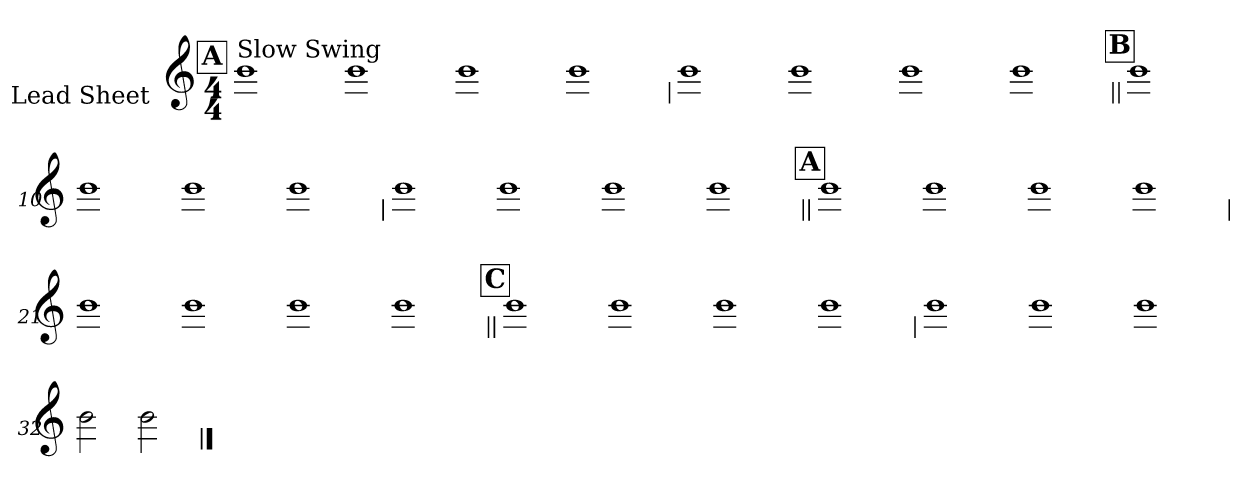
**kern
*part1
*staff1
*I"Lead Sheet
*stria0
*clefG2
*k[]
*C:
*M4/4
!!LO:REH:place=s1:a:t=A
=1||
!LO:TX:a:t=Slow Swing
1b
=2-
1b
=3-
1b
=4-
1b
!!LO:LB:g=z
=5
1b
=6-
1b
=7-
1b
=8-
1b
!!LO:LB:g=z
!!LO:REH:place=s1:a:t=B
=9||
1b
=10-
1b
=11-
1b
=12-
1b
!!LO:LB:g=z
=13
1b
=14-
1b
=15-
1b
=16-
1b
!!LO:LB:g=z
!!LO:REH:place=s1:a:t=A
=17||
1b
=18-
1b
=19-
1b
=20-
1b
!!LO:LB:g=z
=21
1b
=22-
1b
=23-
1b
=24-
1b
!!LO:LB:g=z
!!LO:REH:place=s1:a:t=C
=25||
1b
=26-
1b
=27-
1b
=28-
1b
!!LO:LB:g=z
=29
1b
=30-
1b
=31-
1b
=32-
2b
2b
==
*-
